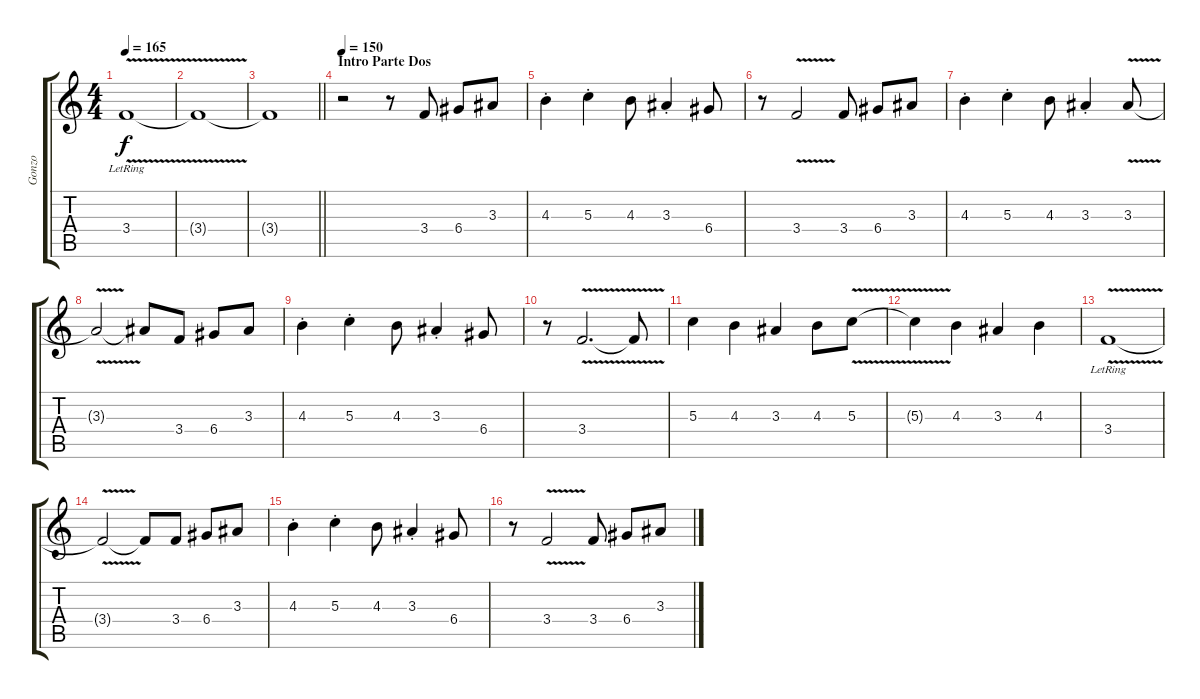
\track ("Gonzo" "Gonzo") {instrument electricguitarmuted}
\staff {score tabs}
\tuning (E4 B3 G3 D3 A2 E2) {hide}
\ts (4 4)
\tempo 165
\clef g2
\ks c
3.4{v lr}.1{dy f} |
3.4{t}.1{volume 0} |
\barLineRight lightlight
3.4{t}.1 |
\section ("" "Intro Parte Dos")
\tempo 150
r.2{volume 13 instrument distortionguitar} r.8 3.4.8 6.4.8 3.3.8 |
4.3{st}.4 5.3{st}.4 4.3.8 3.3{st}.4 6.4.8 |
r.8 3.4{v}.2 3.4.8 6.4.8 3.3.8 |
4.3{st}.4 5.3{st}.4 4.3.8 3.3{st}.4 3.3{v}.8 |
3.3{t}.2 3.3{t}.8 3.4.8 6.4.8 3.3.8 |
4.3{st}.4 5.3{st}.4 4.3.8 3.3{st}.4 6.4.8 |
r.8 3.4{v}.2{d} 3.4{t}.8 |
5.3.4 4.3.4 3.3.4 4.3.8 5.3{v}.8 |
5.3{t}.4 4.3.4 3.3.4 4.3.4 |
3.4{v lr}.1 |
3.4{t}.2 3.4{t}.8 3.4.8 6.4.8 3.3.8 |
4.3{st}.4 5.3{st}.4 4.3.8 3.3{st}.4 6.4.8 |
r.8 3.4{v}.2 3.4.8 6.4.8 3.3.8
